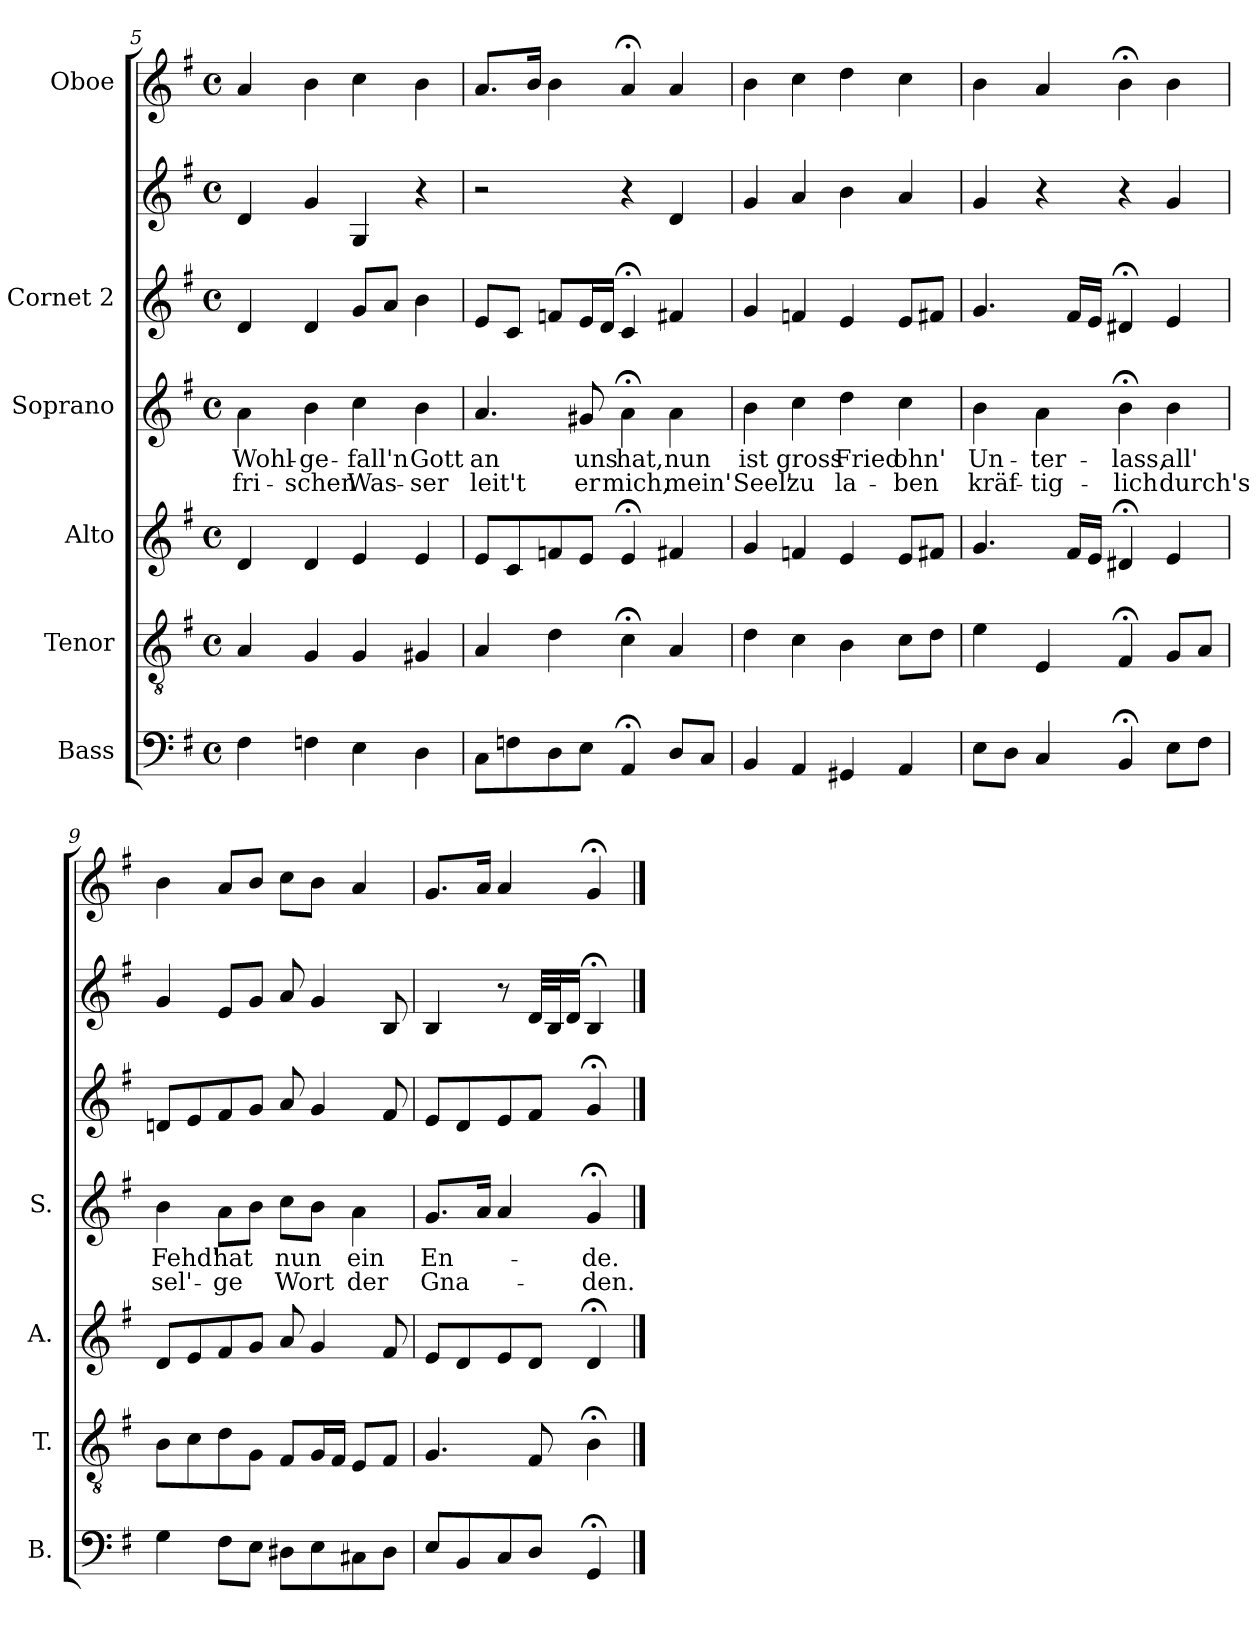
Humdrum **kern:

**kern	**kern	**kern	**kern	**text	**text	**kern	**kern	**kern
*part6	*part5	*part4	*part3	*part3	*part3	*part2	*part2	*part1
*staff7	*staff6	*staff5	*staff4	*staff4	*staff4	*staff3	*staff2	*staff1
*I"Bass	*I"Tenor	*I"Alto	*I"Soprano	*	*	*I"Cornet 2	*	*I"Oboe
*I'B.	*I'T.	*I'A.	*I'S.	*	*	*	*	*
*clefF4	*clefGv2	*clefG2	*clefG2	*	*	*clefG2	*clefG2	*clefG2
*k[f#]	*k[f#]	*k[f#]	*k[f#]	*	*	*k[f#]	*k[f#]	*k[f#]
*G:	*G:	*G:	*G:	*	*	*G:	*G:	*G:
*M4/4	*M4/4	*M4/4	*M4/4	*	*	*M4/4	*M4/4	*M4/4
*met(c)	*met(c)	*met(c)	*met(c)	*	*	*met(c)	*met(c)	*met(c)
=5	=5	=5	=5	=5	=5	=5	=5	=5
4F#\	4A/	4d/	4a\	Wohl-	fri-	4d/	4d/	4a/
4Fn\	4G/	4d/	4b\	-ge-	-schen	4d/	4g/	4b\
4E\	4G/	4e/	4cc\	-fall'n	Was-	8g/L	4G/	4cc\
.	.	.	.	.	.	8a/J	.	.
4D\	4G#X/	4e/	4b\	Gott	-ser	4b\	4r	4b\
=6	=6	=6	=6	=6	=6	=6	=6	=6
8C\L	4A/	8e/L	4.a/	an	leit't	8e/L	2r	8.a/L
8Fn\	.	8c/	.	.	.	8c/J	.	.
.	.	.	.	.	.	.	.	16b/Jk
8D\	4d\	8fn/	.	.	.	8fn/L	.	4b\
8E\J	.	8e/J	8g#X/	uns	er	16e/L	.	.
.	.	.	.	.	.	16d/JJ	.	.
4AA;</	4c;<\	4e;</	4a;<\	hat,	mich,	4c;</	4r	4a;</
8D/L	4A/	4f#X/	4a\	nun	mein'	4f#X/	4d/	4a/
8C/J	.	.	.	.	.	.	.	.
=7	=7	=7	=7	=7	=7	=7	=7	=7
4BB/	4d\	4g/	4b\	ist	Seel'	4g/	4g/	4b\
4AA/	4c\	4fn/	4cc\	gross	zu	4fn/	4a/	4cc\
4GG#X/	4B\	4e/	4dd\	Fried	la-	4e/	4b\	4dd\
4AA/	8c\L	8e/L	4cc\	ohn'	-ben	8e/L	4a/	4cc\
.	8d\J	8f#X/J	.	.	.	8f#X/J	.	.
!!LO:PB:g=z
=8	=8	=8	=8	=8	=8	=8	=8	=8
8E\L	4e\	4.g/	4b\	Un-	kräf-	4.g/	4g/	4b\
8D\J	.	.	.	.	.	.	.	.
4C/	4E/	.	4a\	-ter-	-tig-	.	4r	4a/
.	.	16f#/LL	.	.	.	16f#/LL	.	.
.	.	16e/JJ	.	.	.	16e/JJ	.	.
4BB;</	4F#;</	4d#X;</	4b;<\	-lass,	-lich	4d#X;</	4r	4b;<\
8E\L	8G/L	4e/	4b\	all'	durch's	4e/	4g/	4b\
8F#\J	8A/J	.	.	.	.	.	.	.
=9	=9	=9	=9	=9	=9	=9	=9	=9
4G\	8B\L	8d/L	4b\	Fehd'	sel'-	8dn/L	4g/	4b\
.	8c\	8e/	.	.	.	8e/	.	.
8F#\L	8d\	8f#/	8a\L	hat	-ge	8f#/	8e/L	8a/L
8E\J	8G\J	8g/J	8b\J	.	.	8g/J	8g/J	8b/J
8D#X\L	8F#/L	8a/	8cc\L	nun	Wort	8a/	8a/	8cc\L
8E\	16G/L	4g/	8b\J	.	.	4g/	4g/	8b\J
.	16F#/JJ	.	.	.	.	.	.	.
8C#X\	8E/L	.	4a\	ein	der	.	.	4a/
8D#\J	8F#/J	8f#/	.	.	.	8f#/	8B/	.
=10	=10	=10	=10	=10	=10	=10	=10	=10
8E/L	4.G/	8e/L	8.g/L	En-	Gna-	8e/L	4B/	8.g/L
8BB/	.	8d/	.	.	.	8d/	.	.
.	.	.	16a/Jk	.	.	.	.	16a/Jk
8C/	.	8e/	4a/	.	.	8e/	8r	4a/
8D/J	8F#/	8d/J	.	.	.	8f#/J	32d/LLL	.
.	.	.	.	.	.	.	32B/J	.
.	.	.	.	.	.	.	16d/JJ	.
4GG;</	4B;<\	4d;</	4g;</	-de.	-den.	4g;</	4B;</	4g;</
==	==	==	==	==	==	==	==	==
*-	*-	*-	*-	*-	*-	*-	*-	*-
